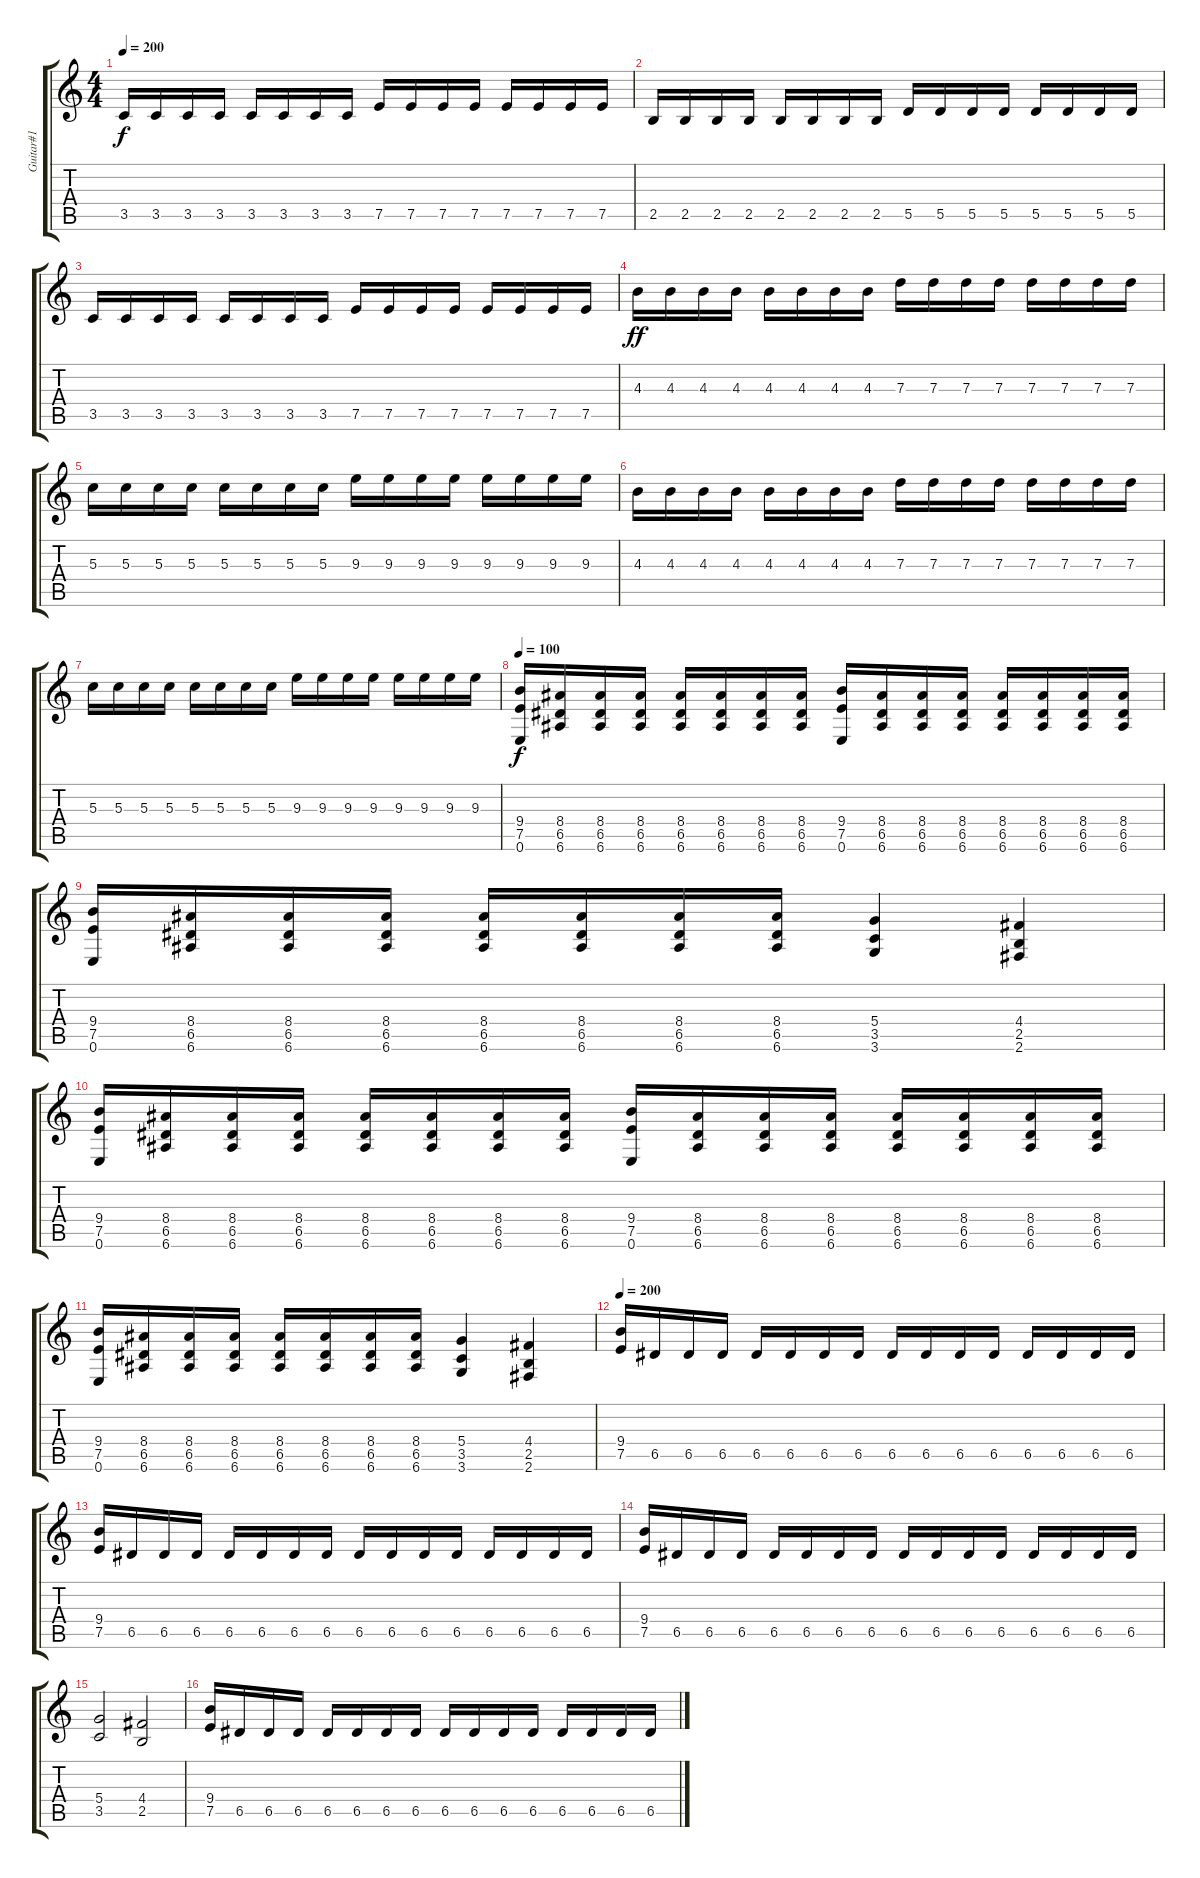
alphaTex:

\track ("Guitar#1" "Guitar#1") {instrument distortionguitar}
\staff {score tabs}
\tuning (E4 B3 G3 D3 A2 E2) {hide}
\ts (4 4)
\tempo 200
\clef g2
\ks c
3.5.16{dy f} 3.5.16 3.5.16 3.5.16 3.5.16 3.5.16 3.5.16 3.5.16 7.5.16 7.5.16 7.5.16 7.5.16 7.5.16 7.5.16 7.5.16 7.5.16 |
2.5.16 2.5.16 2.5.16 2.5.16 2.5.16 2.5.16 2.5.16 2.5.16 5.5.16 5.5.16 5.5.16 5.5.16 5.5.16 5.5.16 5.5.16 5.5.16 |
3.5.16 3.5.16 3.5.16 3.5.16 3.5.16 3.5.16 3.5.16 3.5.16 7.5.16 7.5.16 7.5.16 7.5.16 7.5.16 7.5.16 7.5.16 7.5.16 |
4.3.16{dy ff} 4.3.16 4.3.16 4.3.16 4.3.16 4.3.16 4.3.16 4.3.16 7.3.16 7.3.16 7.3.16 7.3.16 7.3.16 7.3.16 7.3.16 7.3.16 |
5.3.16 5.3.16 5.3.16 5.3.16 5.3.16 5.3.16 5.3.16 5.3.16 9.3.16 9.3.16 9.3.16 9.3.16 9.3.16 9.3.16 9.3.16 9.3.16 |
4.3.16 4.3.16 4.3.16 4.3.16 4.3.16 4.3.16 4.3.16 4.3.16 7.3.16 7.3.16 7.3.16 7.3.16 7.3.16 7.3.16 7.3.16 7.3.16 |
5.3.16 5.3.16 5.3.16 5.3.16 5.3.16 5.3.16 5.3.16 5.3.16 9.3.16 9.3.16 9.3.16 9.3.16 9.3.16 9.3.16 9.3.16 9.3.16 |
\tempo 100
(9.4 7.5 0.6).16{dy f} (8.4 6.5 6.6).16 (8.4 6.5 6.6).16 (8.4 6.5 6.6).16 (8.4 6.5 6.6).16 (8.4 6.5 6.6).16 (8.4 6.5 6.6).16 (8.4 6.5 6.6).16 (9.4 7.5 0.6).16 (8.4 6.5 6.6).16 (8.4 6.5 6.6).16 (8.4 6.5 6.6).16 (8.4 6.5 6.6).16 (8.4 6.5 6.6).16 (8.4 6.5 6.6).16 (8.4 6.5 6.6).16 |
(9.4 7.5 0.6).16 (8.4 6.5 6.6).16 (8.4 6.5 6.6).16 (8.4 6.5 6.6).16 (8.4 6.5 6.6).16 (8.4 6.5 6.6).16 (8.4 6.5 6.6).16 (8.4 6.5 6.6).16 (5.4 3.5 3.6).4 (4.4 2.5 2.6).4 |
(9.4 7.5 0.6).16 (8.4 6.5 6.6).16 (8.4 6.5 6.6).16 (8.4 6.5 6.6).16 (8.4 6.5 6.6).16 (8.4 6.5 6.6).16 (8.4 6.5 6.6).16 (8.4 6.5 6.6).16 (9.4 7.5 0.6).16 (8.4 6.5 6.6).16 (8.4 6.5 6.6).16 (8.4 6.5 6.6).16 (8.4 6.5 6.6).16 (8.4 6.5 6.6).16 (8.4 6.5 6.6).16 (8.4 6.5 6.6).16 |
(9.4 7.5 0.6).16 (8.4 6.5 6.6).16 (8.4 6.5 6.6).16 (8.4 6.5 6.6).16 (8.4 6.5 6.6).16 (8.4 6.5 6.6).16 (8.4 6.5 6.6).16 (8.4 6.5 6.6).16 (5.4 3.5 3.6).4 (4.4 2.5 2.6).4 |
\tempo 200
(9.4 7.5).16 6.5.16 6.5.16 6.5.16 6.5.16 6.5.16 6.5.16 6.5.16 6.5.16 6.5.16 6.5.16 6.5.16 6.5.16 6.5.16 6.5.16 6.5.16 |
(9.4 7.5).16 6.5.16 6.5.16 6.5.16 6.5.16 6.5.16 6.5.16 6.5.16 6.5.16 6.5.16 6.5.16 6.5.16 6.5.16 6.5.16 6.5.16 6.5.16 |
(9.4 7.5).16 6.5.16 6.5.16 6.5.16 6.5.16 6.5.16 6.5.16 6.5.16 6.5.16 6.5.16 6.5.16 6.5.16 6.5.16 6.5.16 6.5.16 6.5.16 |
(5.4 3.5).2 (4.4 2.5).2 |
(9.4 7.5).16 6.5.16 6.5.16 6.5.16 6.5.16 6.5.16 6.5.16 6.5.16 6.5.16 6.5.16 6.5.16 6.5.16 6.5.16 6.5.16 6.5.16 6.5.16
